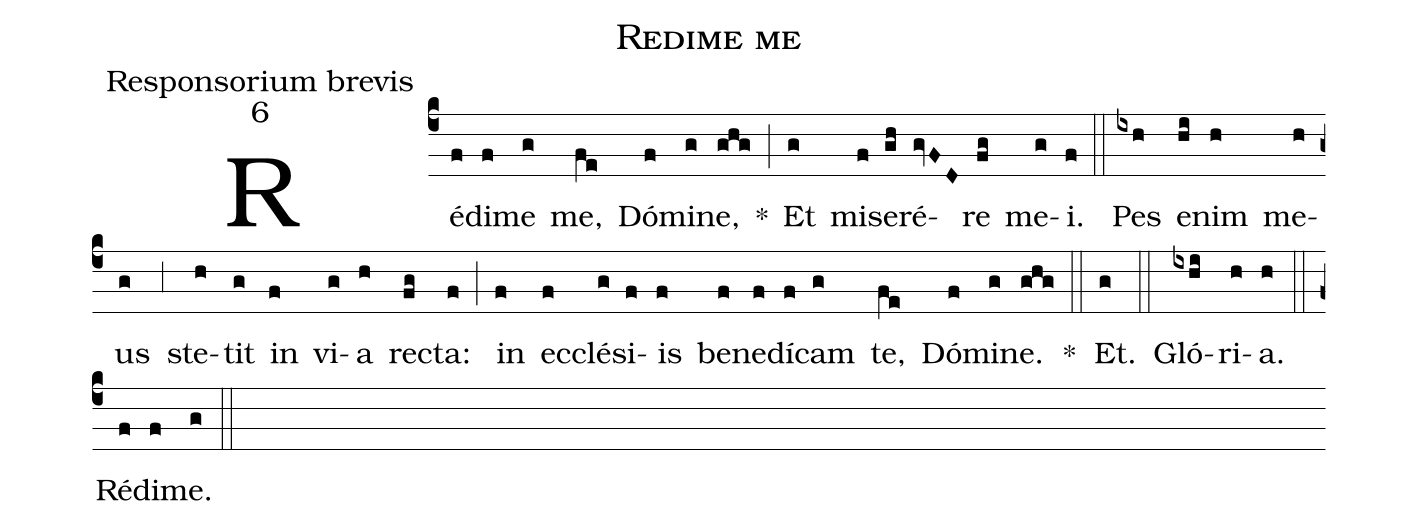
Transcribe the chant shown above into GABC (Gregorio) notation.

name:Redime me;
office-part:Responsorium brevis;
mode:6;
%%
(c4) Ré(f)di(f)me(g) me,(fe) Dó(f)mi(g)ne,(ghg) *(;) Et(g) mi(f)se(gh)ré(gvFD)re(fg) me(g)i.(f) (::)
Pes(ixh) e(hi)nim(h) me(h)us(g) (,3) ste(h)tit(g) in(f) vi(g)a(h) re(fg)cta:(f) (;) in(f) ec(f)clé(g)si(f)is(f) be(f)ne(f)dí(f)cam(g) te,(fe) Dó(f)mi(g)ne.(ghg) *(::) Et.(g) (::)

Gló(ixhi)ri(h)a.(h) (::)
Ré(f)di(f)me.(g) (::)
